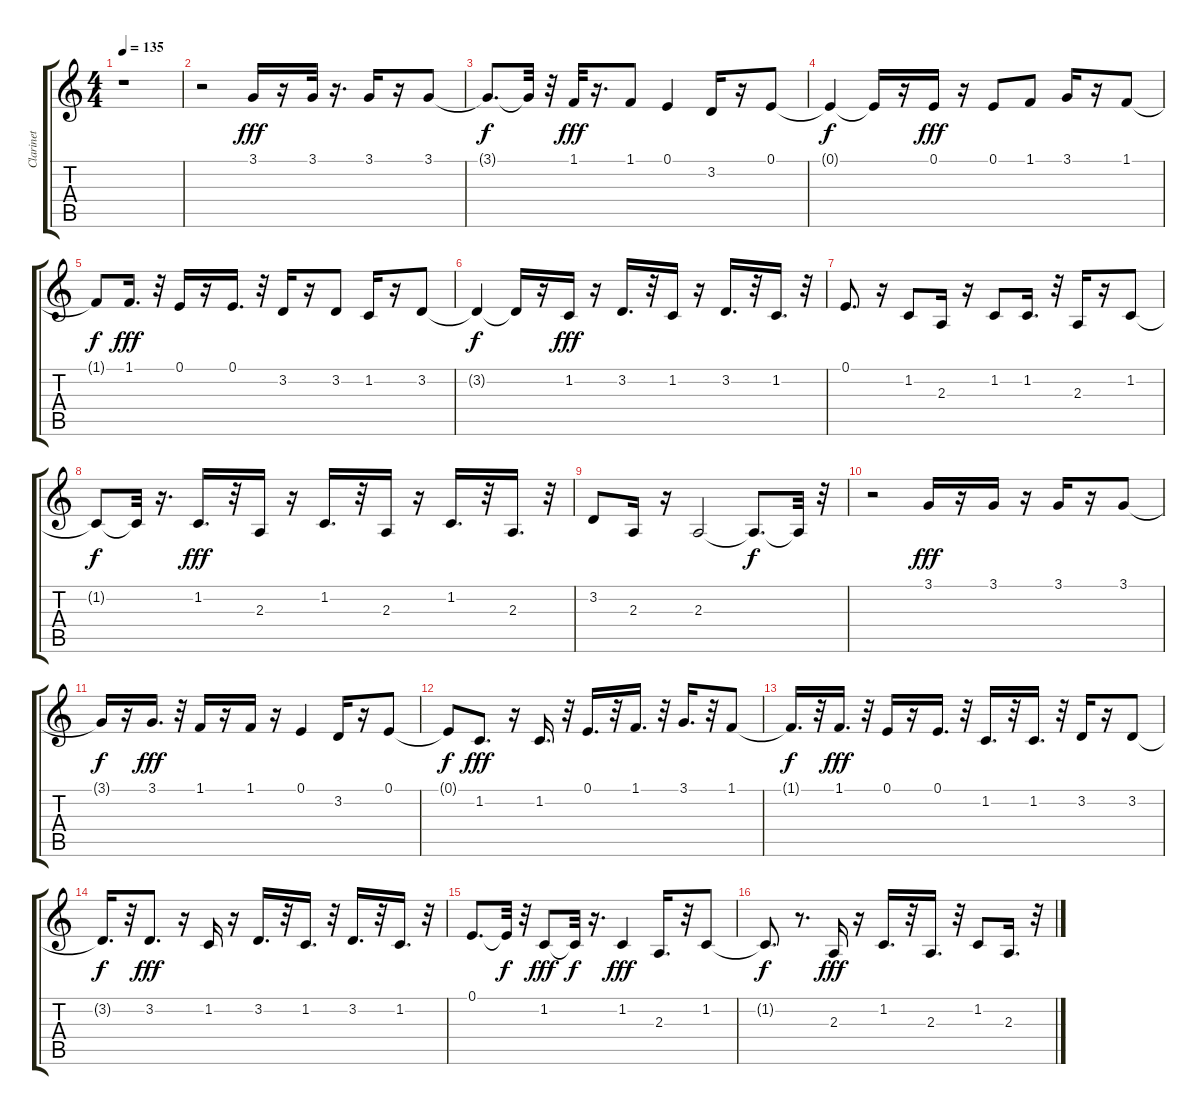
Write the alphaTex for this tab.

\track ("Clarinet" "Clarinet") {instrument clarinet}
\staff {score tabs}
\tuning (E4 B3 G3 D3 A2 E2) {hide}
\ts (4 4)
\tempo 135
\clef g2
\ks c
r.1{dy fff} |
r.2 3.1.16 r.16 3.1.32 r.16{d} 3.1.16 r.16 3.1.8 |
3.1{t}.8{d dy f} 3.1{t}.32 r.32 1.1.32{dy fff} r.16{d} 1.1.8 0.1.4 3.2.16 r.16 0.1.8 |
0.1{t}.4{dy f} 0.1{t}.16 r.16 0.1.16{dy fff} r.16 0.1.8 1.1.8 3.1.16 r.16 1.1.8 |
1.1{t}.8{dy f} 1.1.16{d dy fff} r.32 0.1.16 r.16 0.1.16{d} r.32 3.2.16 r.16 3.2.8 1.2.16 r.16 3.2.8 |
3.2{t}.4{dy f} 3.2{t}.16 r.16 1.2.16{dy fff} r.16 3.2.16{d} r.32 1.2.16 r.16 3.2.16{d} r.32 1.2.16{d} r.32 |
0.1.8{d} r.16 1.2.8 2.3.16 r.16 1.2.8 1.2.16{d} r.32 2.3.16 r.16 1.2.8 |
1.2{t}.8{dy f} 1.2{t}.32 r.16{d} 1.2.16{d dy fff} r.32 2.3.16 r.16 1.2.16{d} r.32 2.3.16 r.16 1.2.16{d} r.32 2.3.16{d} r.32 |
3.2.8 2.3.16 r.16 2.3.2 2.3{t}.8{d dy f} 2.3{t}.32 r.32 |
r.2 3.1.16{dy fff} r.16 3.1.16 r.16 3.1.16 r.16 3.1.8 |
3.1{t}.16{dy f} r.16 3.1.16{d dy fff} r.32 1.1.16 r.16 1.1.16 r.16 0.1.4 3.2.16 r.16 0.1.8 |
0.1{t}.8{dy f} 1.2.8{d dy fff} r.16 1.2.16{d} r.32 0.1.16{d} r.32 1.1.16{d} r.32 3.1.16{d} r.32 1.1.8 |
1.1{t}.16{d dy f} r.32 1.1.16{d dy fff} r.32 0.1.16 r.16 0.1.16{d} r.32 1.2.16{d} r.32 1.2.16{d} r.32 3.2.16 r.16 3.2.8 |
3.2{t}.16{d dy f} r.32 3.2.8{d dy fff} r.16 1.2.16 r.16 3.2.16{d} r.32 1.2.16{d} r.32 3.2.16{d} r.32 1.2.16{d} r.32 |
0.1.8{d} 0.1{t}.32{dy f} r.32 1.2.8{dy fff} 1.2{t}.32{dy f} r.16{d} 1.2.4{dy fff} 2.3.16{d} r.32 1.2.8 |
1.2{t}.8{d dy f} r.8{d} 2.3.16{dy fff} r.16 1.2.16{d} r.32 2.3.16{d} r.32 1.2.8 2.3.16{d} r.32
